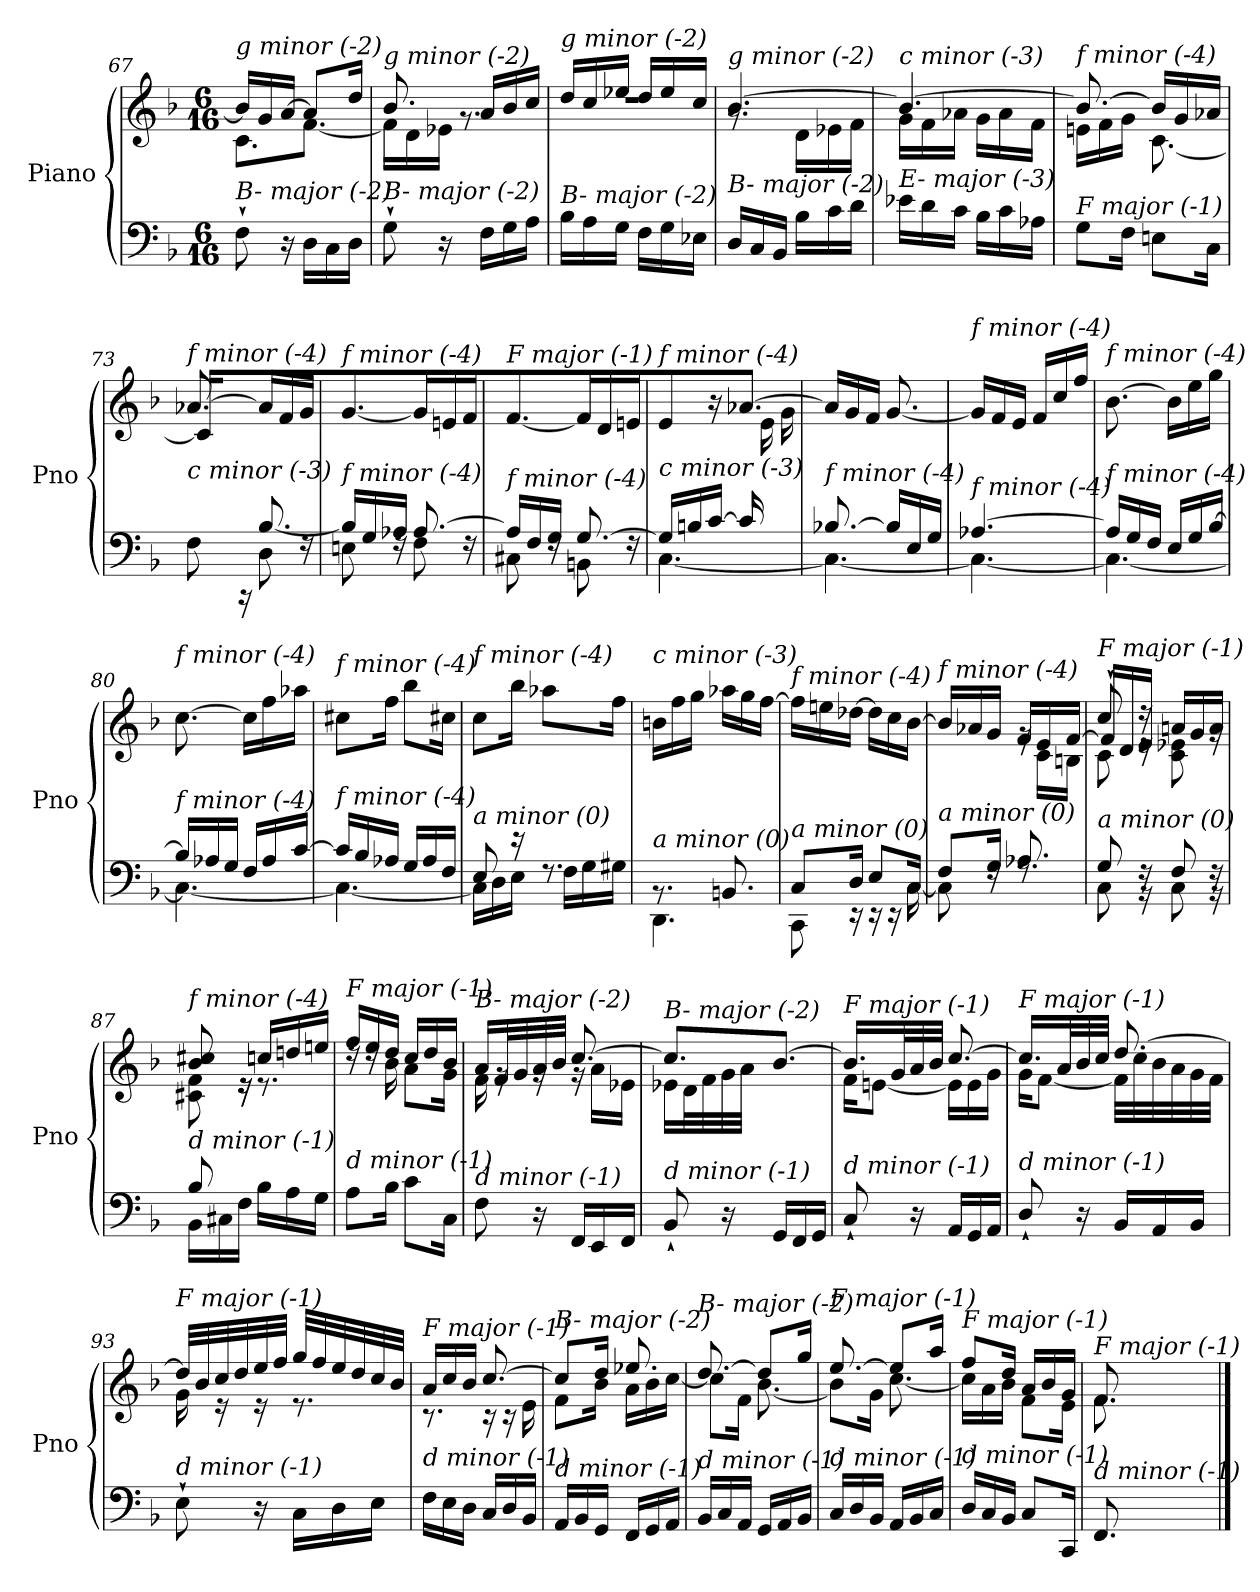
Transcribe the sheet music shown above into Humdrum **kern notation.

**kern	**kern
*part1	*part1
*staff2	*staff1
*I"Piano	*
*I'Pno	*
!!LO:PB:g=z
*clefF4	*clefG2
*k[b-]	*k[b-]
*M6/16	*M6/16
=67	=67
*	*^
!	!LO:TX:i:t=g minor (-2)	!
!LO:TX:i:t=B- major (-2)	!	!
8F`\	16b-/LL]	8.c\L
.	16g/	.
16r	[16a/JJ	.
16D\LL	8a/L]	[8.f\J
16C\	.	.
16D\JJ	16dd/Jk	.
=68	=68	=68
!	!LO:TX:i:t=g minor (-2)	!
!LO:TX:i:t=B- major (-2)	!	!
8G`\	8.b-/	16f\LL]
.	.	16d\
16r	.	16e-X\JJ
16F\LL	16a/LL	8.rg
16G\	16b-/	.
16A\JJ	16cc/JJ	.
=69	=69	=69
!	!LO:TX:i:t=g minor (-2)	!
!LO:TX:i:t=B- major (-2)	!	!
16B-\LL	16dd/LL	4.rdd
16A\	16cc/	.
16G\JJ	16ee-X/JJ	.
16F\LL	16dd/LL	.
16G\	16ee-/	.
16E-X\JJ	16cc/JJ	.
=70	=70	=70
!	!LO:TX:i:t=g minor (-2)	!
!LO:TX:i:t=B- major (-2)	!	!
16D/LL	[4.b-/	8.rg
16C/	.	.
16BB-/JJ	.	.
16B-\LL	.	16d\LL
16c\	.	16e-X\
16d\JJ	.	16f\JJ
=71	=71	=71
!	!LO:TX:i:t=c minor (-3)	!
!LO:TX:i:t=E- major (-3)	!	!
16e-X\LL	4.b-/_	16g\LL
16d\	.	16f\
16c\JJ	.	16a-X\JJ
16B-\LL	.	16g\LL
16c\	.	16a-\
16A-X\JJ	.	16f\JJ
=72	=72	=72
!	!LO:TX:i:t=f minor (-4)	!
!LO:TX:i:t=F major (-1)	!	!
8G\L	8.b-/_	16en\LL
.	.	16f\
16F\Jk	.	16g\JJ
8En\L	16b-/LL]	[8.c\
.	16g/	.
16C\Jk	16a-X/JJ	.
!!LO:LB:g=z
=73	=73	=73
*^	*	*^
*	*^	*	*	*
!	!	!	!LO:TX:i:t=f minor (-4)	!	!
!LO:TX:i:t=c minor (-3)	!	!	!	!	!
16ryy	8F\	8.ryy	[8.a-X/	16c\LL]	8.ryy
16A-X/	.	.	.	8ryy	.
16B-/JJ	16rCC	.	.	.	.
8.ryy	[8.B-/	8D\	16a-/LL]	8.ryy	8.ryy
.	.	.	16f/	.	.
.	.	16rF	16g/JJ	.	.
*	*	*	*v	*v	*v
=74	=74	=74	=74
!	!	!	!LO:TX:i:t=f minor (-4)
!LO:TX:i:t=f minor (-4)	!	!	!
*	*v	*v	*
16B-/LL]	8En\	[8.g/
16G/	.	.
16A-X/JJ	16rF	.
[8.A-/	8F\	16g/LL]
.	.	16en/
.	16rF	16f/JJ
=75	=75	=75
!	!	!LO:TX:i:t=F major (-1)
!LO:TX:i:t=f minor (-4)	!	!
16A-/LL]	8C#Xi\	[8.f/
16F/	.	.
16G/JJ	16rF	.
[8.G/	8BBn\	16f/LL]
.	.	16d/
.	16rF	16en/JJ
=76	=76	=76
*	*	*^
!	!	!LO:TX:i:t=f minor (-4)	!
!LO:TX:i:t=c minor (-3)	!	!	!
16G/LL]	[4.C\	8e/	4ryy
16Bn/	.	.	.
[16c/JJ	.	16r	.
16c/LL]	.	[8.a-X/	.
8ryy	.	.	16e\
.	.	.	16g\JJ
=77	=77	=77	=77
!	!	!LO:TX:i:t=f minor (-4)	!
!LO:TX:i:t=f minor (-4)	!	!	!
*	*	*v	*v
[8.B-X/	4.C\_	16a-/LL]
.	.	16g/
.	.	16f/JJ
16B-/LL]	.	[8.g/
16E/	.	.
16G/JJ	.	.
=78	=78	=78
!	!	!LO:TX:i:t=f minor (-4)
!LO:TX:i:t=f minor (-4)	!	!
[4.A-X/	4.C\_	16g/LL]
.	.	16f/
.	.	16e/JJ
.	.	16f/LL
.	.	16cc/
.	.	16ff/JJ
!!LO:LB:g=z
=79	=79	=79
!	!	!LO:TX:i:t=f minor (-4)
!LO:TX:i:t=f minor (-4)	!	!
16A-/LL]	4.C\_	[8.b-\
16G/	.	.
16F/JJ	.	.
16E/LL	.	16b-\LL]
16G/	.	16ee\
[16B-/JJ	.	16gg\JJ
=80	=80	=80
!	!	!LO:TX:i:t=f minor (-4)
!LO:TX:i:t=f minor (-4)	!	!
16B-/LL]	4.C\_	[8.cc\
16A-X/	.	.
16G/JJ	.	.
16F/LL	.	16cc\LL]
16A-/	.	16ff\
[16c/JJ	.	16aa-X\JJ
=81	=81	=81
!	!	!LO:TX:i:t=f minor (-4)
!LO:TX:i:t=f minor (-4)	!	!
16c/LL]	4.C\_	8cc#Xi\L
16B-/	.	.
16A-X/JJ	.	16ff\Jk
16G/LL	.	8bb-\L
16A-/	.	.
16F/JJ	.	16cc#Xi\Jk
=82	=82	=82
!	!	!LO:TX:i:t=f minor (-4)
!LO:TX:i:t=a minor (0)	!	!
8E/	16C\LL]	8cc\L
.	16D\	.
16r	16E\JJ	16bb-\Jk
8.rF	16F\LL	8aa-X\L
.	16G\	.
.	16G#Xi\JJ	16ff\Jk
=83	=83	=83
!	!	!LO:TX:i:t=c minor (-3)
!LO:TX:i:t=a minor (0)	!	!
8.rBB	4.DD\	16bn\LL
.	.	16ff\
.	.	16gg\JJ
8.BBn/	.	16aa-X\LL
.	.	16gg\
.	.	[16ff\JJ
=84	=84	=84
!	!	!LO:TX:i:t=f minor (-4)
!LO:TX:i:t=a minor (0)	!	!
8C/L	8CC\	16ff\LL]
.	.	16een\
16D/Jk	16r	[16dd-X\JJ
8E/L	16r	16dd-\LL]
.	16r	16cc\
16C/Jk	[16C\	[16b-\JJ
!!LO:LB:g=z
=85	=85	=85
*	*^	*^
!	!	!	!LO:TX:i:t=f minor (-4)	!
!LO:TX:i:t=a minor (0)	!	!	!	!
8.ryy	8F/L	8C\]	16b-/LL]	8.ryy
.	.	.	16a-X/	.
.	16G/Jk	16rF	16g/JJ	.
8.ryy	8.A-Xj/	8.rF	16f/LL	16rg
.	.	.	16e/	16c\LL
.	.	.	[16f/JJ	16Bn\JJ
=86	=86	=86	=86	=86
*	*	*	*	*^
!	!	!	!LO:TX:i:t=F major (-1)	!	!
!LO:TX:i:t=a minor (0)	!	!	!	!	!
8.ryy	8G/	8C\	8cc`/	8c\	16f/LL]
.	.	.	.	.	16d/
.	16rBB	16rF	16rdd	16re	16e/JJ
8.ryy	8F/	8C\	16an/LL	8c\ 8e-X\	8.ryy
.	.	.	16g/	.	.
.	16rBB	16rF	16a/JJ	16rg	.
=87	=87	=87	=87	=87	=87
!	!	!	!LO:TX:i:t=f minor (-4)	!	!
!LO:TX:i:t=d minor (-1)	!	!	!	!	!
*	*v	*v	*	*	*
8B-/	16BB-\LL	8b-/ 8cc#Xi/	8c#Xi\ 8f\	8.ryy
.	16C#Xi\	.	.	.
16ryy	16F\JJ	16re	16r	.
16B-\LL	8.ryy	16cc/LL	8.r	8.ryy
16A\	.	16ddn/	.	.
16G\JJ	.	16een/JJ	.	.
*v	*v	*	*	*
*	*	*v	*v
=88	=88	=88
!	!LO:TX:i:t=F major (-1)	!
!LO:TX:i:t=d minor (-1)	!	!
8A\L	16ff/LL	16rdd
.	16ee/	16rdd
16B-\Jk	16dd/JJ	16b-\
8c\L	16cc/LL	8a\L
.	16dd/	.
16C\Jk	16b-/JJ	16g\Jk
=89	=89	=89
!	!LO:TX:i:t=B- major (-2)	!
!LO:TX:i:t=d minor (-1)	!	!
8F\	16a/LL	16f\
.	32f/L	16rg
.	32g/	.
16r	32a/	16rg
.	32b-/JJJ	.
16FF/LL	[8.cc/	16rg
16EE/	.	16a\LL
16FF/JJ	.	16e-X\JJ
=90	=90	=90
!	!LO:TX:i:t=B- major (-2)	!
!LO:TX:i:t=d minor (-1)	!	!
8BB-`/	8.cc/L]	16e-X\LL
.	.	32d\L
.	.	32f\
16r	.	32g\
.	.	32a\JJJ
16GG/LL	[8.b-/J	16b-\LLyy
16FF/	.	16d\
16GG/JJ	.	16f\JJ
!!LO:LB:g=z	!!
=91	=91	=91
!	!LO:TX:i:t=F major (-1)	!
!LO:TX:i:t=d minor (-1)	!	!
8C`/	16.b-/LL]	16f\KL
.	.	[8en\J
.	32g/L	.
16r	32a/	.
.	32b-/JJJ	.
16AA/LL	[8.cc/	16e\LL]
16GG/	.	16e\
16AA/JJ	.	16g\JJ
=92	=92	=92
!	!LO:TX:i:t=F major (-1)	!
!LO:TX:i:t=d minor (-1)	!	!
8D`/	16.cc/LL]	16g\KL
.	.	[8f\J
.	32a/L	.
16r	32b-/	.
.	32cc/JJJ	.
16BB-/LL	[8.dd/	32f\LLL]
.	.	32cc\
16AA/	.	32b-\
.	.	32a\
16BB-/JJ	.	32g\
.	.	32f\JJJ
=93	=93	=93
!	!LO:TX:i:t=F major (-1)	!
!LO:TX:i:t=d minor (-1)	!	!
8E`\	32dd/LLL]	16g\
.	32b-/	.
.	32cc/	16r
.	32dd/	.
16r	32ee/	16r
.	32ff/JJJ	.
16C\LL	32gg/LLL	8.r
.	32ff/	.
16D\	32ee/	.
.	32dd/	.
16E\JJ	32cc/	.
.	32b-/JJJ	.
=94	=94	=94
!	!LO:TX:i:t=F major (-1)	!
!LO:TX:i:t=d minor (-1)	!	!
16F\LL	16a/LL	8.r
16E\	16cc/	.
16D\JJ	16b-/JJ	.
16C/LL	[8.cc/	16r
16D/	.	16r
16BB-/JJ	.	16e\
!!LO:LB:g=z	!!
=95	=95	=95
!	!LO:TX:i:t=B- major (-2)	!
!LO:TX:i:t=d minor (-1)	!	!
16AA/LL	8cc/L]	8f\L
16BB-/	.	.
16GG/JJ	16dd/Jk	16b-\Jk
16FF/LL	8.ee-X/	16a\LL
16GG/	.	16b-\
16AA/JJ	.	[16cc\JJ
=96	=96	=96
!	!LO:TX:i:t=B- major (-2)	!
!LO:TX:i:t=d minor (-1)	!	!
16BB-/LL	[8.dd/	8cc\L]
16C/	.	.
16AA/JJ	.	16f\Jk
16GG/LL	8dd/L]	[8.b-\
16AA/	.	.
16BB-/JJ	16gg/Jk	.
=97	=97	=97
!	!LO:TX:i:t=F major (-1)	!
!LO:TX:i:t=d minor (-1)	!	!
16C/LL	[8.ee/	8b-\L]
16D/	.	.
16BB-/JJ	.	16g\Jk
16AA/LL	8ee/L]	[8.cc\
16BB-/	.	.
16C/JJ	16aa/Jk	.
=98	=98	=98
!	!LO:TX:i:t=F major (-1)	!
!LO:TX:i:t=d minor (-1)	!	!
16D/LL	8ff/L	16cc\LL]
16C/	.	16a\
16BB-/JJ	16dd/Jk	16b-\JJ
8C/L	16a/LL	8f\L
.	16b-/	.
16CC/Jk	16g/JJ	16e\Jk
=99	=99	=99
!	!LO:TX:i:t=F major (-1)	!
!LO:TX:i:t=d minor (-1)	!	!
8.FF/	8.f/	8.f\
*	*v	*v
==	==
*-	*-
